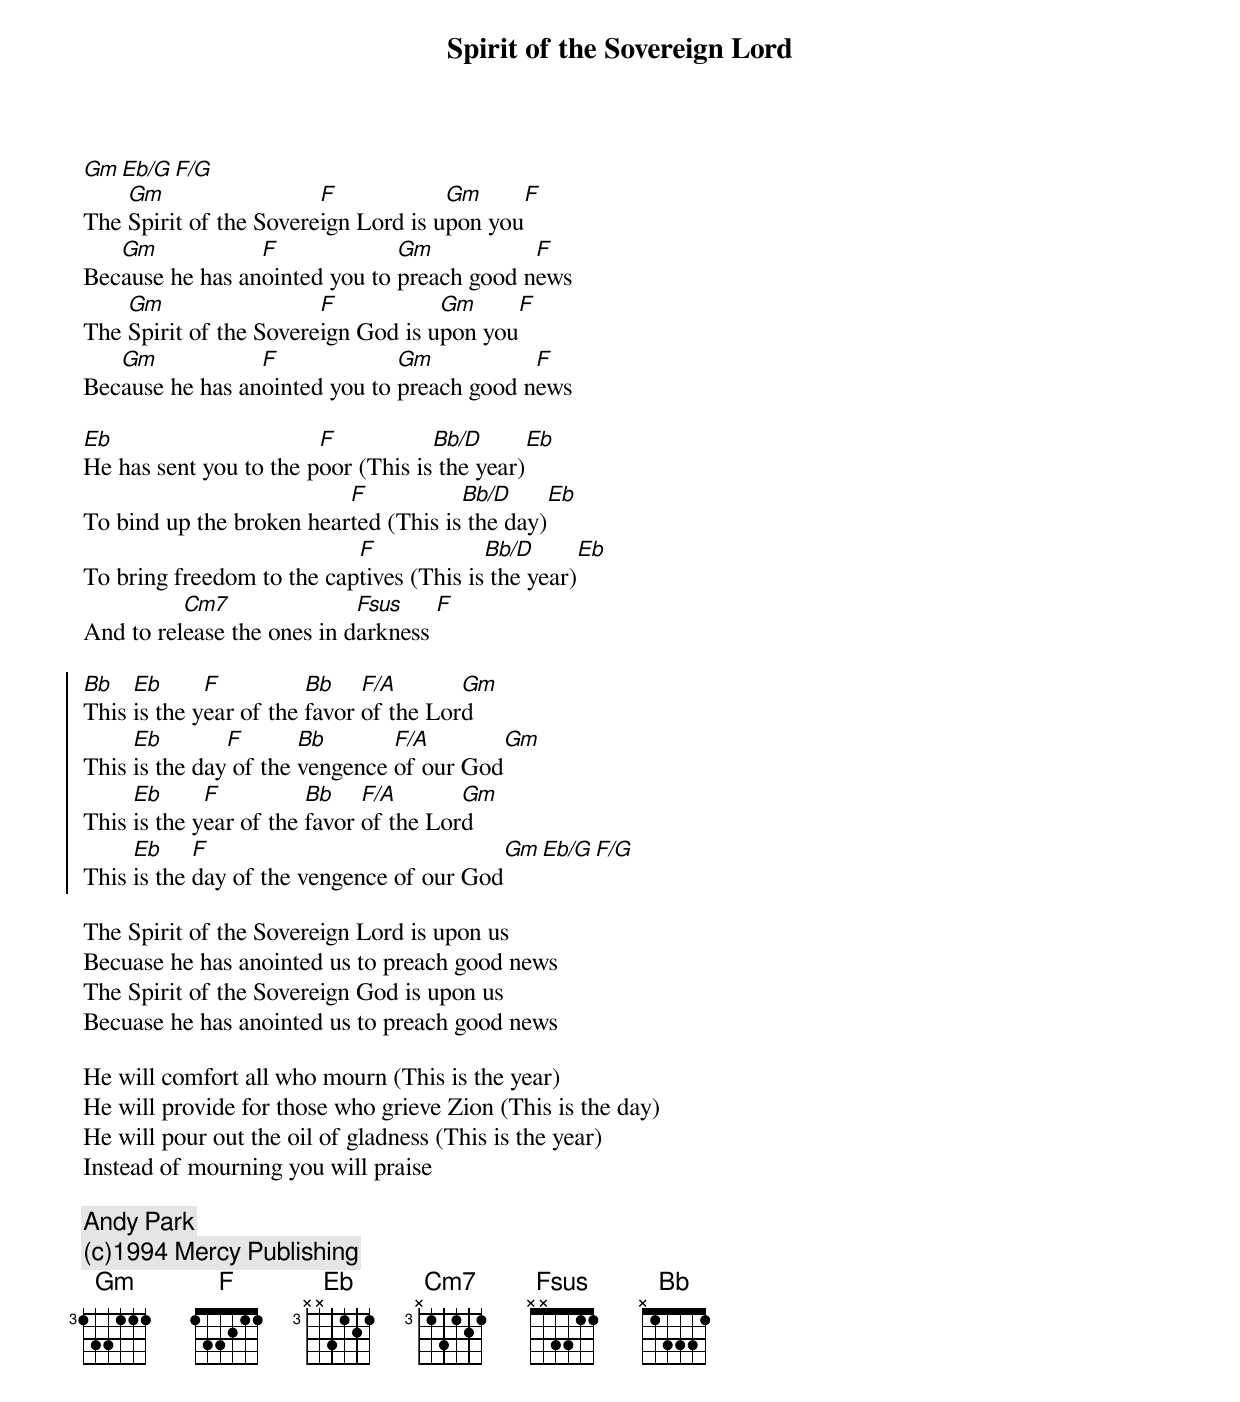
{t:Spirit of the Sovereign Lord}
[Gm][Eb/G][F/G]
The [Gm]Spirit of the Sovere[F]ign Lord is u[Gm]pon you[F]
Bec[Gm]ause he has an[F]ointed you to [Gm]preach good n[F]ews
The [Gm]Spirit of the Sovere[F]ign God is u[Gm]pon you[F]
Bec[Gm]ause he has an[F]ointed you to [Gm]preach good n[F]ews

[Eb]He has sent you to the p[F]oor (This is[Bb/D] the year)[Eb]
To bind up the broken hear[F]ted (This is[Bb/D] the day)[Eb]
To bring freedom to the cap[F]tives (This is[Bb/D] the year)[Eb]
And to rel[Cm7]ease the ones in d[Fsus]arkness [F]

{soc}
[Bb]This [Eb]is the y[F]ear of the [Bb]favor [F/A]of the Lor[Gm]d
This [Eb]is the day[F] of the [Bb]vengence [F/A]of our God[Gm]
This [Eb]is the y[F]ear of the [Bb]favor [F/A]of the Lor[Gm]d
This [Eb]is the [F]day of the vengence of our God[Gm][Eb/G][F/G]
{eoc}

The Spirit of the Sovereign Lord is upon us
Becuase he has anointed us to preach good news
The Spirit of the Sovereign God is upon us
Becuase he has anointed us to preach good news

He will comfort all who mourn (This is the year)
He will provide for those who grieve Zion (This is the day)
He will pour out the oil of gladness (This is the year)
Instead of mourning you will praise

{c:Andy Park}
{c:(c)1994 Mercy Publishing}
